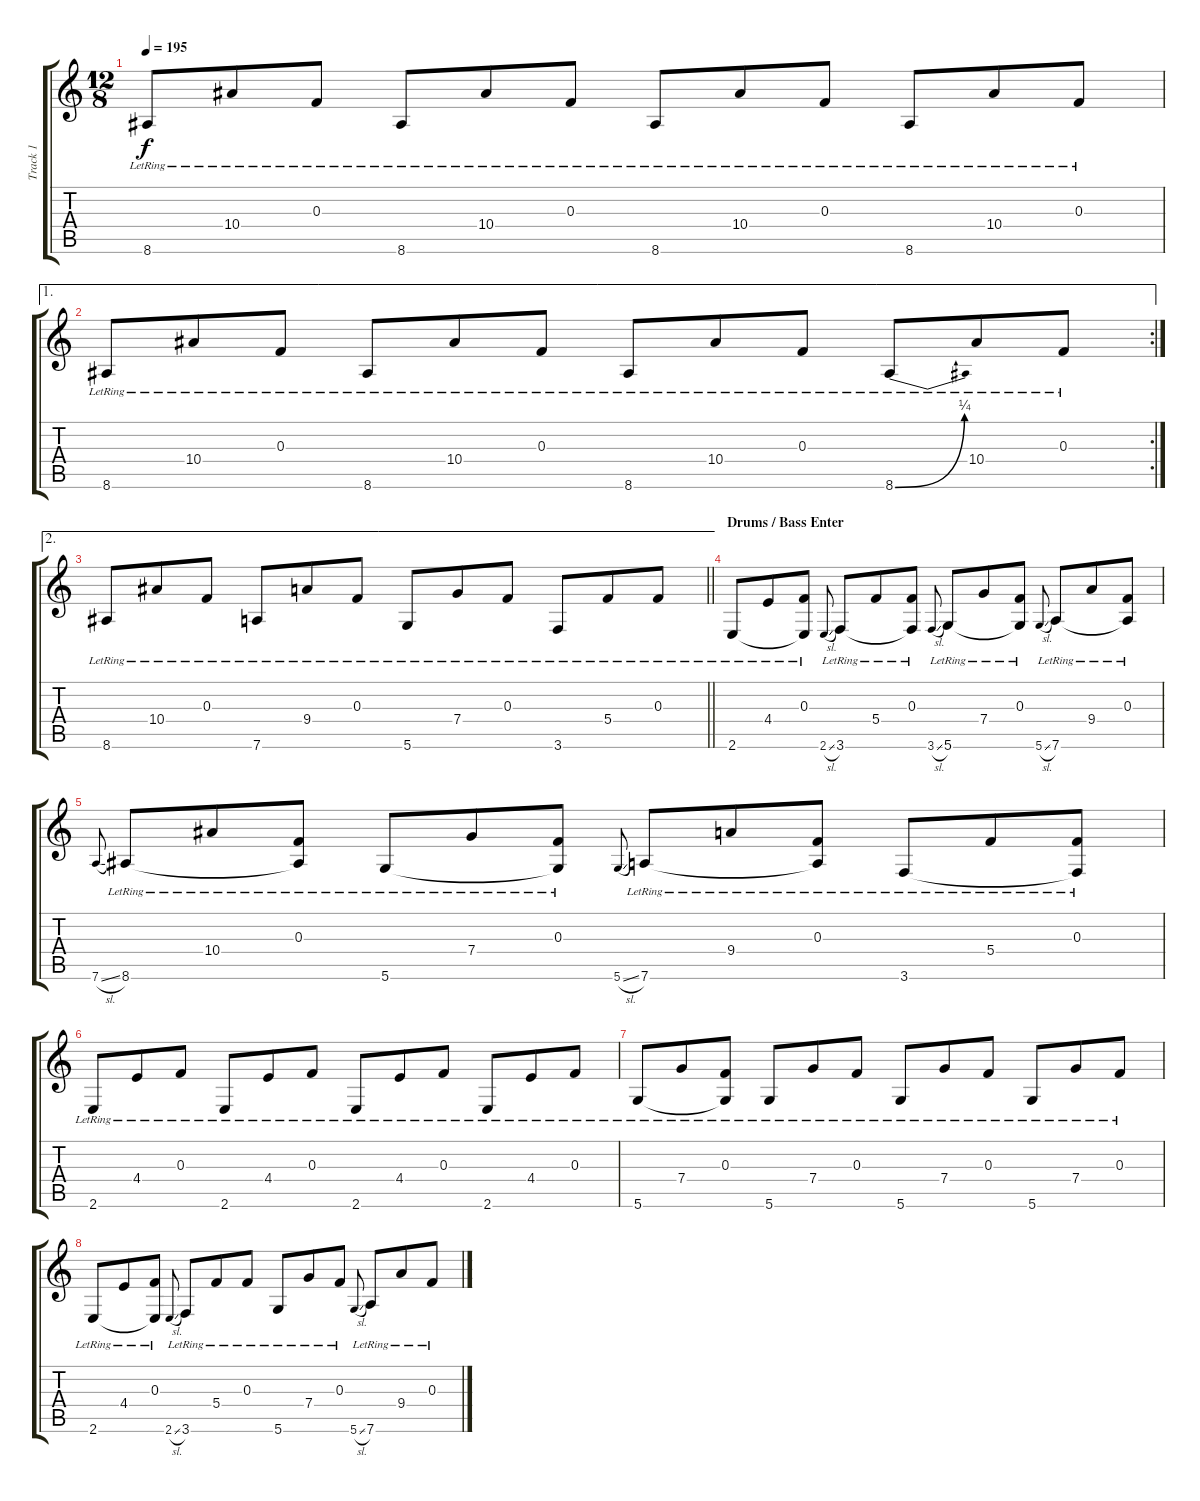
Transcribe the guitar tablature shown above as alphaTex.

\track ("Track 1" "Track 1") {instrument acousticguitarsteel}
\staff {score tabs}
\tuning (D4 A3 F3 C3 G2 D2) {hide}
\ts (12 8)
\tempo 195
\clef g2
\ks c
8.6{lr}.8{dy f} 10.4{lr}.8 0.3{lr}.8 8.6{lr}.8 10.4{lr}.8 0.3{lr}.8 8.6{lr}.8 10.4{lr}.8 0.3{lr}.8 8.6{lr}.8 10.4{lr}.8 0.3{lr}.8 |
\ae 1
\rc 2
8.6{lr}.8 10.4{lr}.8 0.3{lr}.8 8.6{lr}.8 10.4{lr}.8 0.3{lr}.8 8.6{lr}.8 10.4{lr}.8 0.3{lr}.8 8.6{be (bend 0 0 60 1) lr}.8 10.4{lr}.8 0.3{lr}.8 |
\ae 2
\barLineRight lightlight
8.6{lr}.8 10.4{lr}.8 0.3{lr}.8 7.6{lr}.8 9.4{lr}.8 0.3{lr}.8 5.6{lr}.8 7.4{lr}.8 0.3{lr}.8 3.6{lr}.8 5.4{lr}.8 0.3{lr}.8 |
\section ("" "Drums / Bass Enter")
2.6{lr}.8 4.4{lr}.8 (0.3{lr} 2.6{t}).8 2.6{sl}.8{gr onbeat} 3.6{lr}.8 5.4{lr}.8 (0.3{lr} 3.6{t}).8 3.6{sl}.8{gr onbeat} 5.6{lr}.8 7.4{lr}.8 (0.3{lr} 5.6{t}).8 5.6{sl}.8{gr onbeat} 7.6{lr}.8 9.4{lr}.8 (0.3{lr} 7.6{t}).8 |
7.6{sl}.8{gr onbeat} 8.6{lr}.8 10.4{lr}.8 (0.3{lr} 8.6{t}).8 5.6{lr}.8 7.4{lr}.8 (0.3{lr} 5.6{t}).8 5.6{sl}.8{gr onbeat} 7.6{lr}.8 9.4{lr}.8 (0.3{lr} 7.6{t}).8 3.6{lr}.8 5.4{lr}.8 (0.3{lr} 3.6{t}).8 |
2.6{lr}.8 4.4{lr}.8 0.3{lr}.8 2.6{lr}.8 4.4{lr}.8 0.3{lr}.8 2.6{lr}.8 4.4{lr}.8 0.3{lr}.8 2.6{lr}.8 4.4{lr}.8 0.3{lr}.8 |
5.6{lr}.8 7.4{lr}.8 (0.3{lr} 5.6{t}).8 5.6{lr}.8 7.4{lr}.8 0.3{lr}.8 5.6{lr}.8 7.4{lr}.8 0.3{lr}.8 5.6{lr}.8 7.4{lr}.8 0.3{lr}.8 |
2.6{lr}.8 4.4{lr}.8 (0.3{lr} 2.6{t}).8 2.6{sl}.8{gr onbeat} 3.6{lr}.8 5.4{lr}.8 0.3{lr}.8 5.6{lr}.8 7.4{lr}.8 0.3{lr}.8 5.6{sl}.8{gr onbeat} 7.6{lr}.8 9.4{lr}.8 0.3{lr}.8
